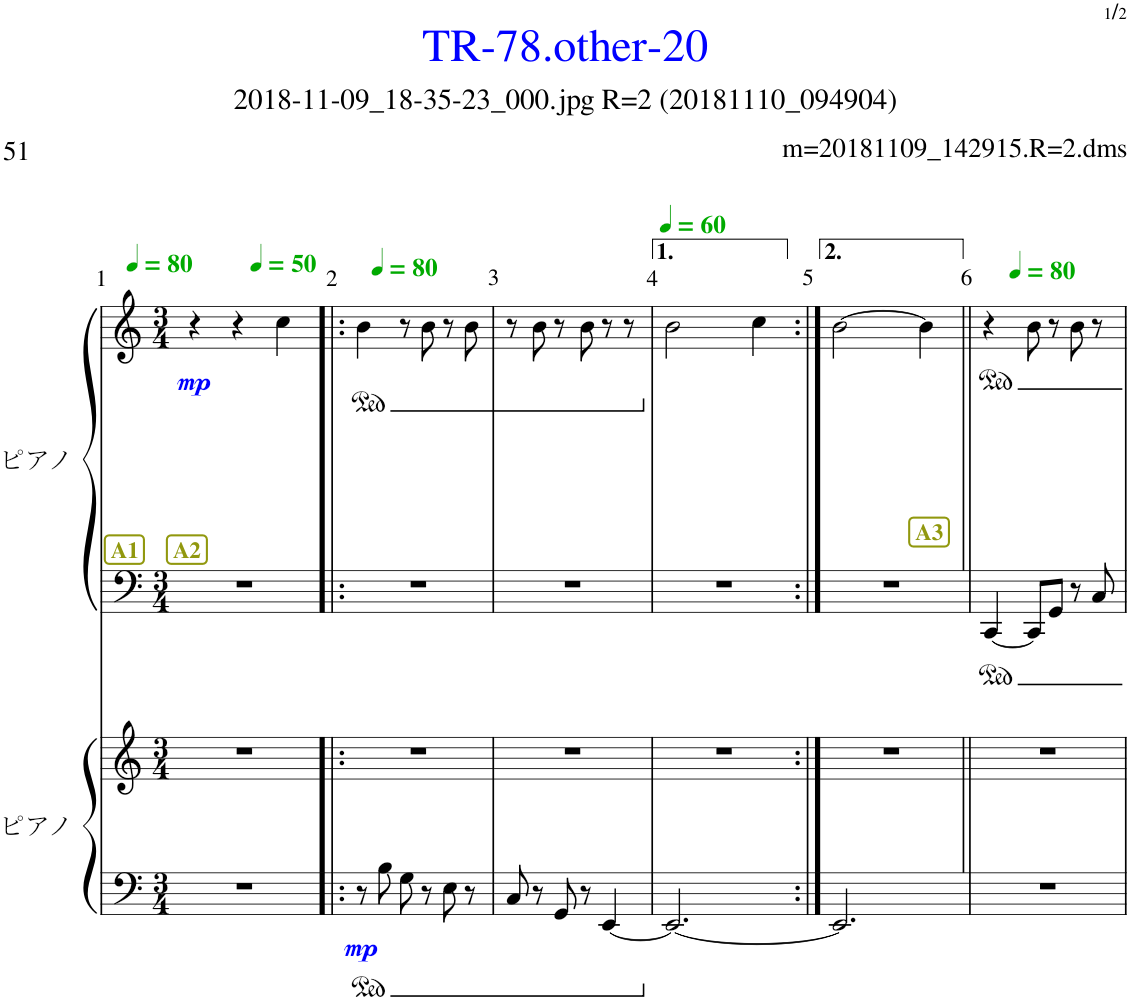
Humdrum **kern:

**kern	**kern	**dynam	**kern	**kern	**dynam
*part2	*part2	*part2	*part1	*part1	*part1
*staff4	*staff3	*staff3/4	*staff2	*staff1	*staff1/2
*I"ピアノ	*	*	*I"ピアノ	*	*
*clefF4	*clefG2	*	*clefF4	*clefG2	*
*k[]	*k[]	*	*k[]	*k[]	*
*M3/4	*M3/4	*	*M3/4	*M3/4	*
*MM80	*MM80	*	*MM80	*MM80	*
!!LO:REH:place=s1:b:B:cj:color=#91980E:fs=11:t=A2
!!LO:REH:place=s1:b:B:cj:color=#91980E:fs=11:t=A1
=1	=1	=1	=1	=1	=1
!	!	!	!	!	!LO:DY:b
2.r	2.r	.	2.r	4r	mp
.	.	.	.	4r	.
*	*	*	*	*MM50	*
.	.	.	.	4cc\	.
=2!|:	=2!|:	=2!|:	=2!|:	=2!|:	=2!|:
*	*	*	*	*ped	*
*	*	*	*	*MM80	*
!	!	!LO:DY:b=2	!	!	!
8r	2.r	mp	2.r	4b\	.
8B\	.	.	.	.	.
8G\	.	.	.	8r	.
8r	.	.	.	8b\	.
8E\	.	.	.	8r	.
8r	.	.	.	8b\	.
=3	=3	=3	=3	=3	=3
8C/	2.r	.	2.r	8r	.
8r	.	.	.	8b\	.
8GG/	.	.	.	8r	.
8r	.	.	.	8b\	.
[4EE/	.	.	.	8r	.
.	.	.	.	8r	.
=4	=4	=4	=4	=4	=4
*	*	*	*	*Xped	*
*	*	*	*	*MM60	*
2.EE/_	2.r	.	2.r	2b\	.
.	.	.	.	4cc\	.
=5:|!	=5:|!	=5:|!	=5:|!	=5:|!	=5:|!
2.EE/]	2.r	.	2.r	[2b\	.
.	.	.	.	4b\]	.
=6||	=6||	=6||	=6||	=6||	=6||
!!LO:REH:place=s1:b:B:cj:color=#91980E:fs=11:t=A3
*	*	*	*	*MM80	*
2.r	2.r	.	[4CC/	4r	.
.	.	.	8CC/L]	8b\	.
.	.	.	8GG/J	8r	.
.	.	.	8r	8b\	.
.	.	.	8C/	8r	.
=	=	=	=	=	=
*-	*-	*-	*-	*-	*-
